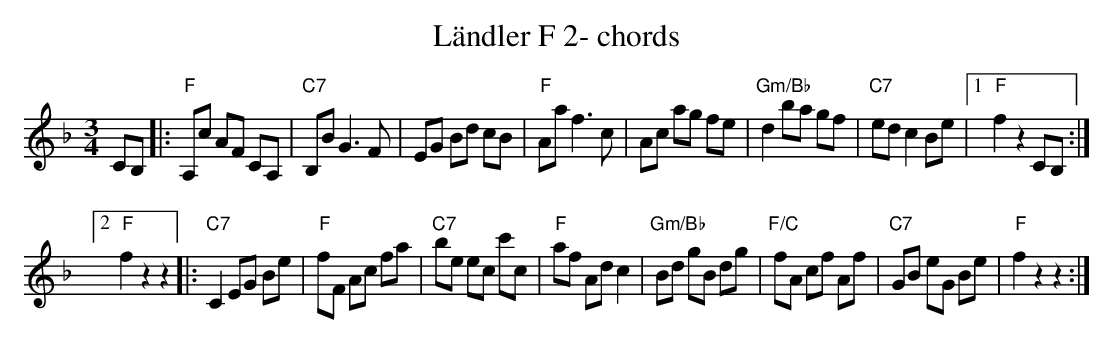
X:1
T:Ländler F 2- chords
M:3/4
L:1/8
K:Fmaj%%MIDI gchordon
CB, |: "F"A,c AF CA, | "C7"B,B G3F | EG Bd cB | "F"Aa f3c | Ac ag fe | "Gm/Bb"d2 ba gf | "C7"ed c2 Be |1 "F"f2 z2 CB, :|2
"F"f2z2z2 |:"" "C7"C2 EG Be | "F"fF Ac fa | "C7"be ec c'c | "F"af Ad c2 | "Gm/Bb"Bd gB dg | "F/C"fA cf Af | "C7"GB eG Be | "F"f2z2z2 :|
